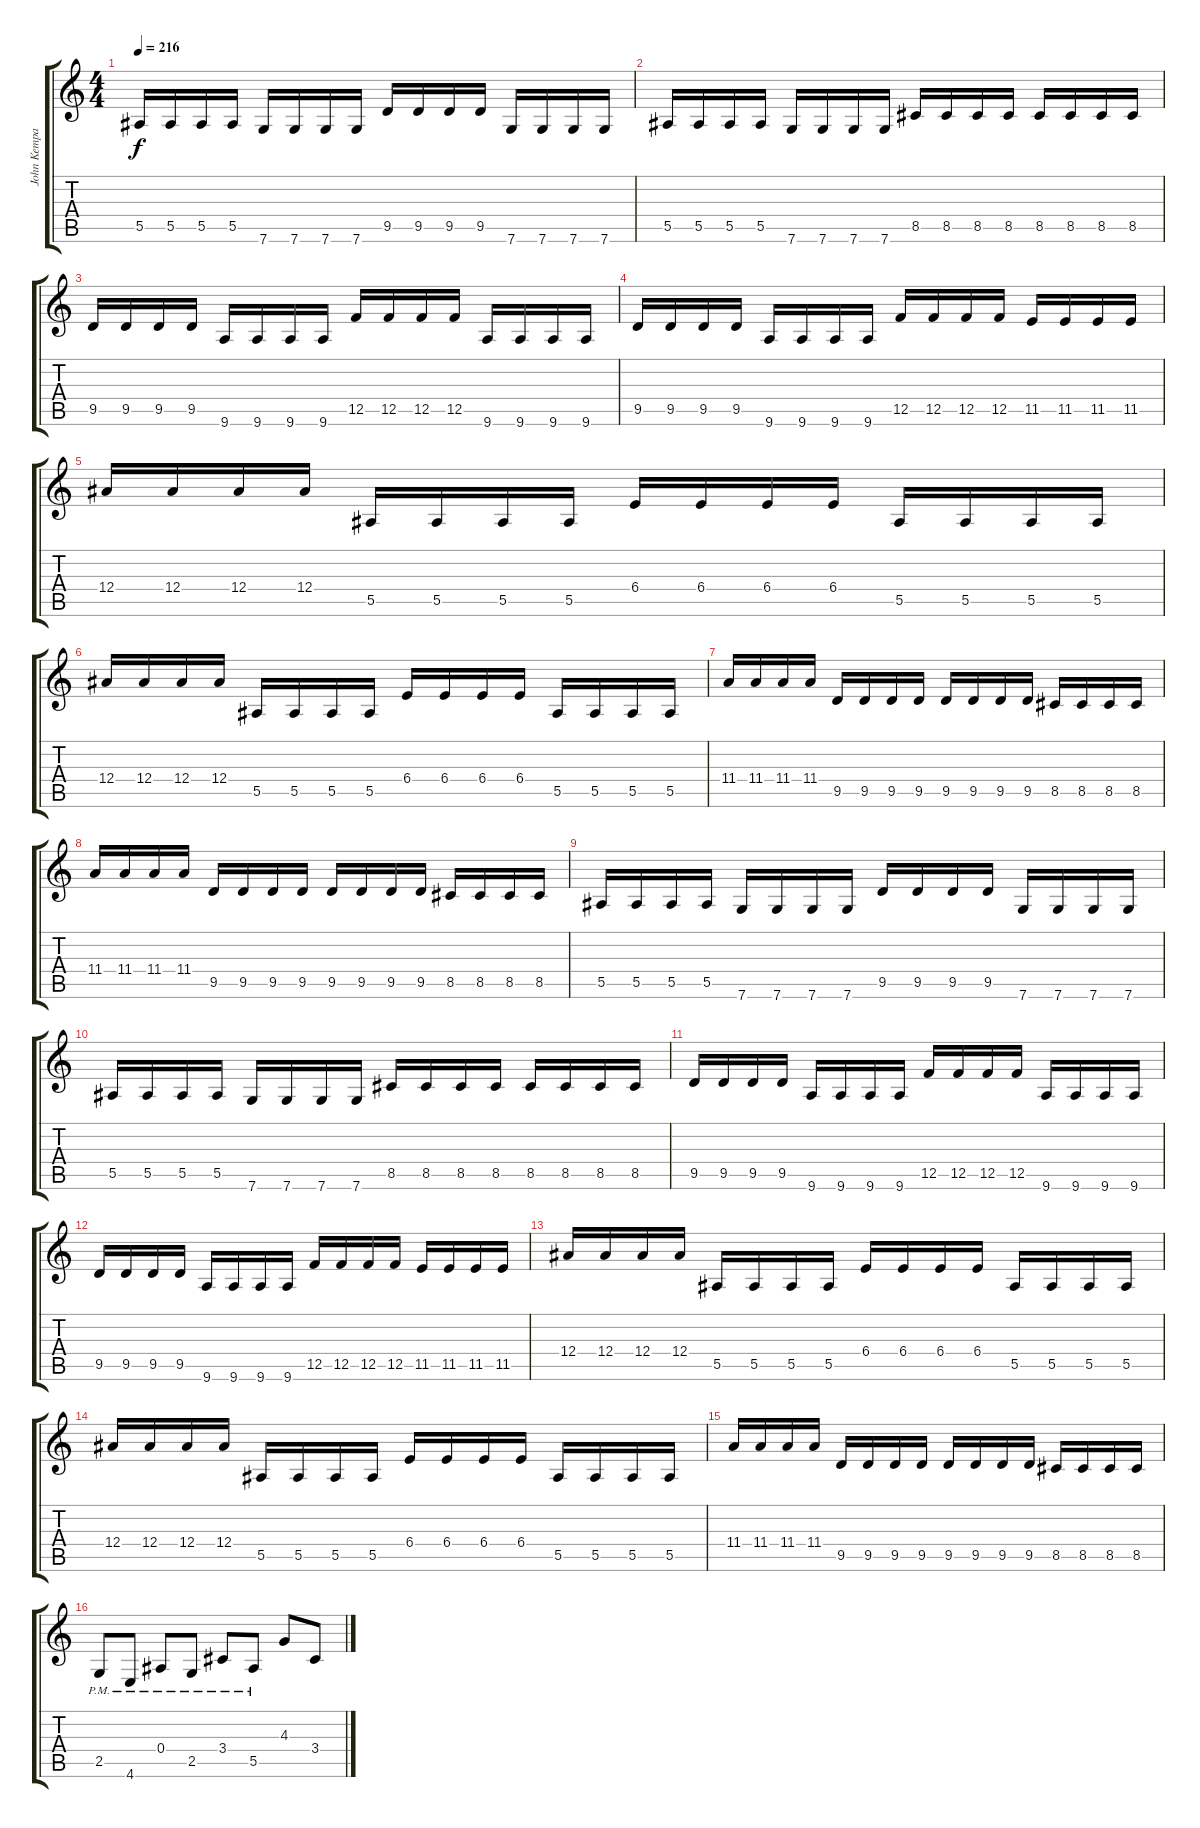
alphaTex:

\track ("John Kempainen (Rhythm Guitar)" "John Kempa") {instrument distortionguitar}
\staff {score tabs}
\tuning (C4 G3 Eb3 Bb2 F2 C2) {hide}
\ts (4 4)
\tempo 216
\clef g2
\ks c
5.5.16{dy f} 5.5.16 5.5.16 5.5.16 7.6.16 7.6.16 7.6.16 7.6.16 9.5.16 9.5.16 9.5.16 9.5.16 7.6.16 7.6.16 7.6.16 7.6.16 |
5.5.16 5.5.16 5.5.16 5.5.16 7.6.16 7.6.16 7.6.16 7.6.16 8.5.16 8.5.16 8.5.16 8.5.16 8.5.16 8.5.16 8.5.16 8.5.16 |
9.5.16 9.5.16 9.5.16 9.5.16 9.6.16 9.6.16 9.6.16 9.6.16 12.5.16 12.5.16 12.5.16 12.5.16 9.6.16 9.6.16 9.6.16 9.6.16 |
9.5.16 9.5.16 9.5.16 9.5.16 9.6.16 9.6.16 9.6.16 9.6.16 12.5.16 12.5.16 12.5.16 12.5.16 11.5.16 11.5.16 11.5.16 11.5.16 |
12.4.16 12.4.16 12.4.16 12.4.16 5.5.16 5.5.16 5.5.16 5.5.16 6.4.16 6.4.16 6.4.16 6.4.16 5.5.16 5.5.16 5.5.16 5.5.16 |
12.4.16 12.4.16 12.4.16 12.4.16 5.5.16 5.5.16 5.5.16 5.5.16 6.4.16 6.4.16 6.4.16 6.4.16 5.5.16 5.5.16 5.5.16 5.5.16 |
11.4.16 11.4.16 11.4.16 11.4.16 9.5.16 9.5.16 9.5.16 9.5.16 9.5.16 9.5.16 9.5.16 9.5.16 8.5.16 8.5.16 8.5.16 8.5.16 |
11.4.16 11.4.16 11.4.16 11.4.16 9.5.16 9.5.16 9.5.16 9.5.16 9.5.16 9.5.16 9.5.16 9.5.16 8.5.16 8.5.16 8.5.16 8.5.16 |
5.5.16 5.5.16 5.5.16 5.5.16 7.6.16 7.6.16 7.6.16 7.6.16 9.5.16 9.5.16 9.5.16 9.5.16 7.6.16 7.6.16 7.6.16 7.6.16 |
5.5.16 5.5.16 5.5.16 5.5.16 7.6.16 7.6.16 7.6.16 7.6.16 8.5.16 8.5.16 8.5.16 8.5.16 8.5.16 8.5.16 8.5.16 8.5.16 |
9.5.16 9.5.16 9.5.16 9.5.16 9.6.16 9.6.16 9.6.16 9.6.16 12.5.16 12.5.16 12.5.16 12.5.16 9.6.16 9.6.16 9.6.16 9.6.16 |
9.5.16 9.5.16 9.5.16 9.5.16 9.6.16 9.6.16 9.6.16 9.6.16 12.5.16 12.5.16 12.5.16 12.5.16 11.5.16 11.5.16 11.5.16 11.5.16 |
12.4.16 12.4.16 12.4.16 12.4.16 5.5.16 5.5.16 5.5.16 5.5.16 6.4.16 6.4.16 6.4.16 6.4.16 5.5.16 5.5.16 5.5.16 5.5.16 |
12.4.16 12.4.16 12.4.16 12.4.16 5.5.16 5.5.16 5.5.16 5.5.16 6.4.16 6.4.16 6.4.16 6.4.16 5.5.16 5.5.16 5.5.16 5.5.16 |
11.4.16 11.4.16 11.4.16 11.4.16 9.5.16 9.5.16 9.5.16 9.5.16 9.5.16 9.5.16 9.5.16 9.5.16 8.5.16 8.5.16 8.5.16 8.5.16 |
2.5{pm}.8 4.6{pm}.8 0.4{pm}.8 2.5{pm}.8 3.4{pm}.8 5.5{pm}.8 4.3.8 3.4.8
